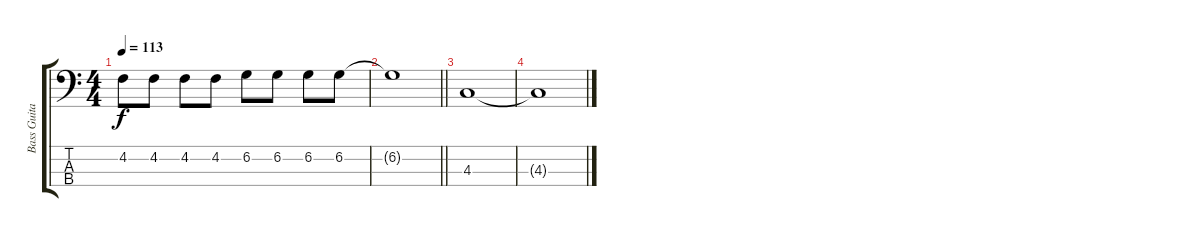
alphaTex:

\track ("Bass Guitar" "Bass Guita") {instrument electricbassfinger}
\staff {score tabs}
\tuning (Gb2 Db2 Ab1 Eb1) {hide}
\ts (4 4)
\tempo 113
\clef f4
\ks c
4.2.8{dy f} 4.2.8 4.2.8 4.2.8 6.2.8 6.2.8 6.2.8 6.2.8 |
\barLineRight lightlight
6.2{t}.1 |
4.3.1 |
4.3{t}.1
